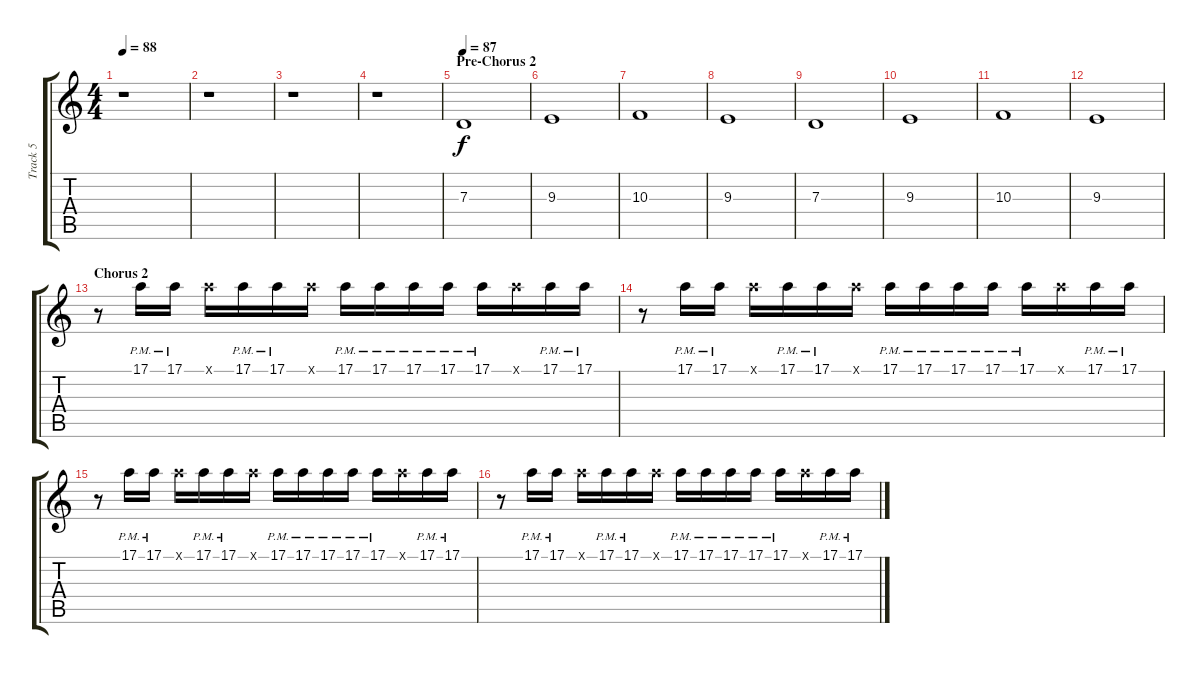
\track ("Track 5" "Track 5") {instrument violin}
\staff {score tabs}
\tuning (E4 B3 G3 D3 A2 E2) {hide}
\ts (4 4)
\tempo 88
\clef g2
\ks c
r.1{dy f} |
r.1 |
r.1 |
r.1 |
\section ("" "Pre-Chorus 2")
\tempo 87
7.3.1 |
9.3.1 |
10.3.1 |
9.3.1 |
7.3.1 |
9.3.1 |
10.3.1 |
9.3.1 |
\section ("" "Chorus 2")
r.8 17.1{pm}.16 17.1{pm}.16 17.1{x}.16 17.1{pm}.16 17.1{pm}.16 17.1{x}.16 17.1{pm}.16 17.1{pm}.16 17.1{pm}.16 17.1{pm}.16 17.1{pm}.16 17.1{x}.16 17.1{pm}.16 17.1{pm}.16 |
r.8 17.1{pm}.16 17.1{pm}.16 17.1{x}.16 17.1{pm}.16 17.1{pm}.16 17.1{x}.16 17.1{pm}.16 17.1{pm}.16 17.1{pm}.16 17.1{pm}.16 17.1{pm}.16 17.1{x}.16 17.1{pm}.16 17.1{pm}.16 |
r.8 17.1{pm}.16 17.1{pm}.16 17.1{x}.16 17.1{pm}.16 17.1{pm}.16 17.1{x}.16 17.1{pm}.16 17.1{pm}.16 17.1{pm}.16 17.1{pm}.16 17.1{pm}.16 17.1{x}.16 17.1{pm}.16 17.1{pm}.16 |
r.8 17.1{pm}.16 17.1{pm}.16 17.1{x}.16 17.1{pm}.16 17.1{pm}.16 17.1{x}.16 17.1{pm}.16 17.1{pm}.16 17.1{pm}.16 17.1{pm}.16 17.1{pm}.16 17.1{x}.16 17.1{pm}.16 17.1{pm}.16
